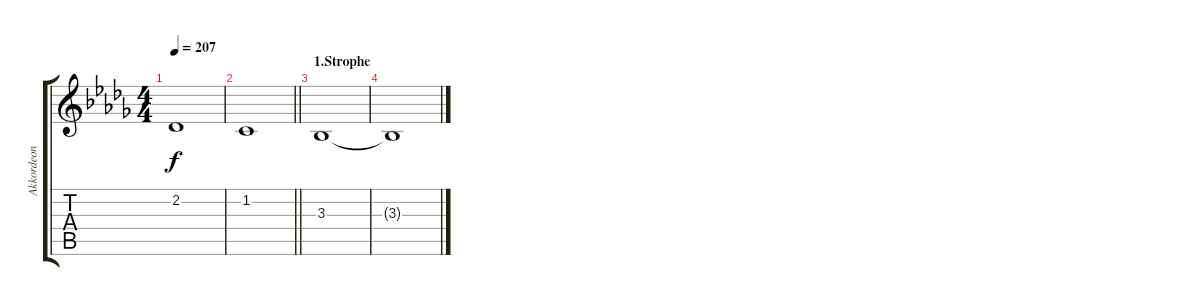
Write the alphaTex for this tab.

\track ("Akkordeon" "Akkordeon") {instrument accordion}
\staff {score tabs}
\tuning (E4 B3 G3 D3 A2 E2) {hide}
\ts (4 4)
\tempo 207
\clef g2
\ks bbminor
2.2{t}.1{dy f} |
\barLineRight lightlight
1.2.1{volume 3} |
\section ("" "1.Strophe")
3.3.1 |
3.3{t}.1
